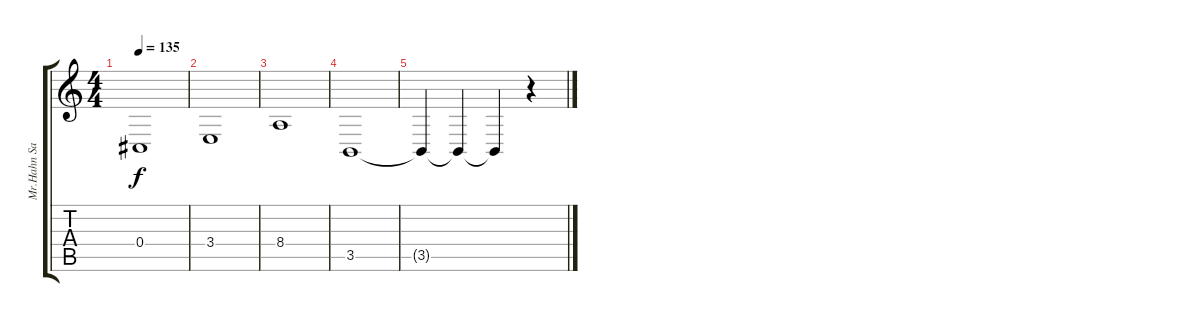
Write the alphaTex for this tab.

\track ("Mr.Hahn Sampler3" "Mr.Hahn Sa") {instrument stringensemble1}
\staff {score tabs}
\tuning (Eb4 Bb3 Gb3 Db3 Ab2 Db2) {hide}
\ts (4 4)
\tempo 135
\clef g2
\ks c
0.4.1{dy f} |
3.4.1 |
8.4.1 |
3.5.1 |
3.5{t}.4 3.5{t}.4 3.5{t}.4 r.4
